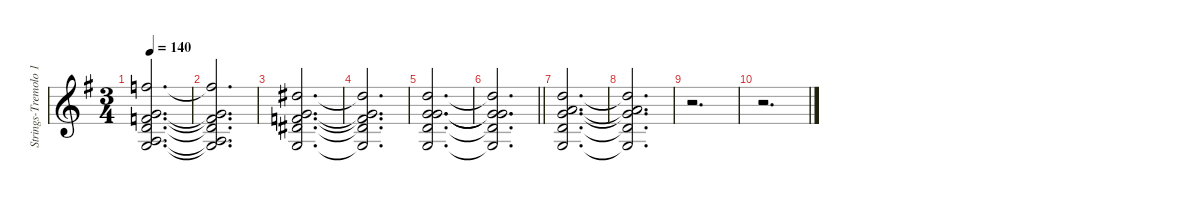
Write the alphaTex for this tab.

\defaultSystemsLayout 8
\hideDynamics
\bracketExtendMode groupsimilarinstruments
\firstSystemTrackNameMode fullname
\otherSystemsTrackNameOrientation horizontal
\track ("Strings-Tremolo 1" "vln.") {defaultSystemsLayout 16 instrument tremolostrings}
\staff {score}
\tuning (E4 B3 G3 D3 A2 E2)
\ts (3 4)
\tempo 140
\clef g2
\ks g
(13.1{acc forcenatural} 8.2{acc forcenatural} 10.3{acc forcenatural} 12.4{acc forcenatural} 10.5{acc forcenatural} 17.6{acc forcenatural}).2{d dy f beam Up} |
(13.1{t acc forcenatural} 8.2{t acc forcenatural} 10.3{t acc forcenatural} 12.4{t acc forcenatural} 10.5{t acc forcenatural} 17.6{t acc forcenatural}).2{d beam Up} |
(11.1{acc #} 8.2{acc forcenatural} 10.3{acc forcenatural} 13.4{acc #} 10.5{acc forcenatural}).2{d beam Up} |
(11.1{t acc #} 8.2{t acc forcenatural} 10.3{t acc forcenatural} 13.4{t acc #} 10.5{t acc forcenatural}).2{d beam Up} |
(10.1{acc forcenatural} 8.2{acc forcenatural} 12.3{acc forcenatural} 12.4{acc forcenatural} 10.5{acc forcenatural}).2{d beam Up} |
\barLineRight lightlight
(10.1{t acc forcenatural} 8.2{t acc forcenatural} 12.3{t acc forcenatural} 12.4{t acc forcenatural} 10.5{t acc forcenatural}).2{d beam Up} |
(10.1{acc forcenatural} 10.2{acc forcenatural} 12.3{acc forcenatural} 12.4{acc forcenatural} 10.5{acc forcenatural}).2{d beam Up} |
(10.1{t acc forcenatural} 10.2{t acc forcenatural} 12.3{t acc forcenatural} 12.4{t acc forcenatural} 10.5{t acc forcenatural}).2{d beam Up} |
r.2{d beam Down} |
r.2{d beam Down}
